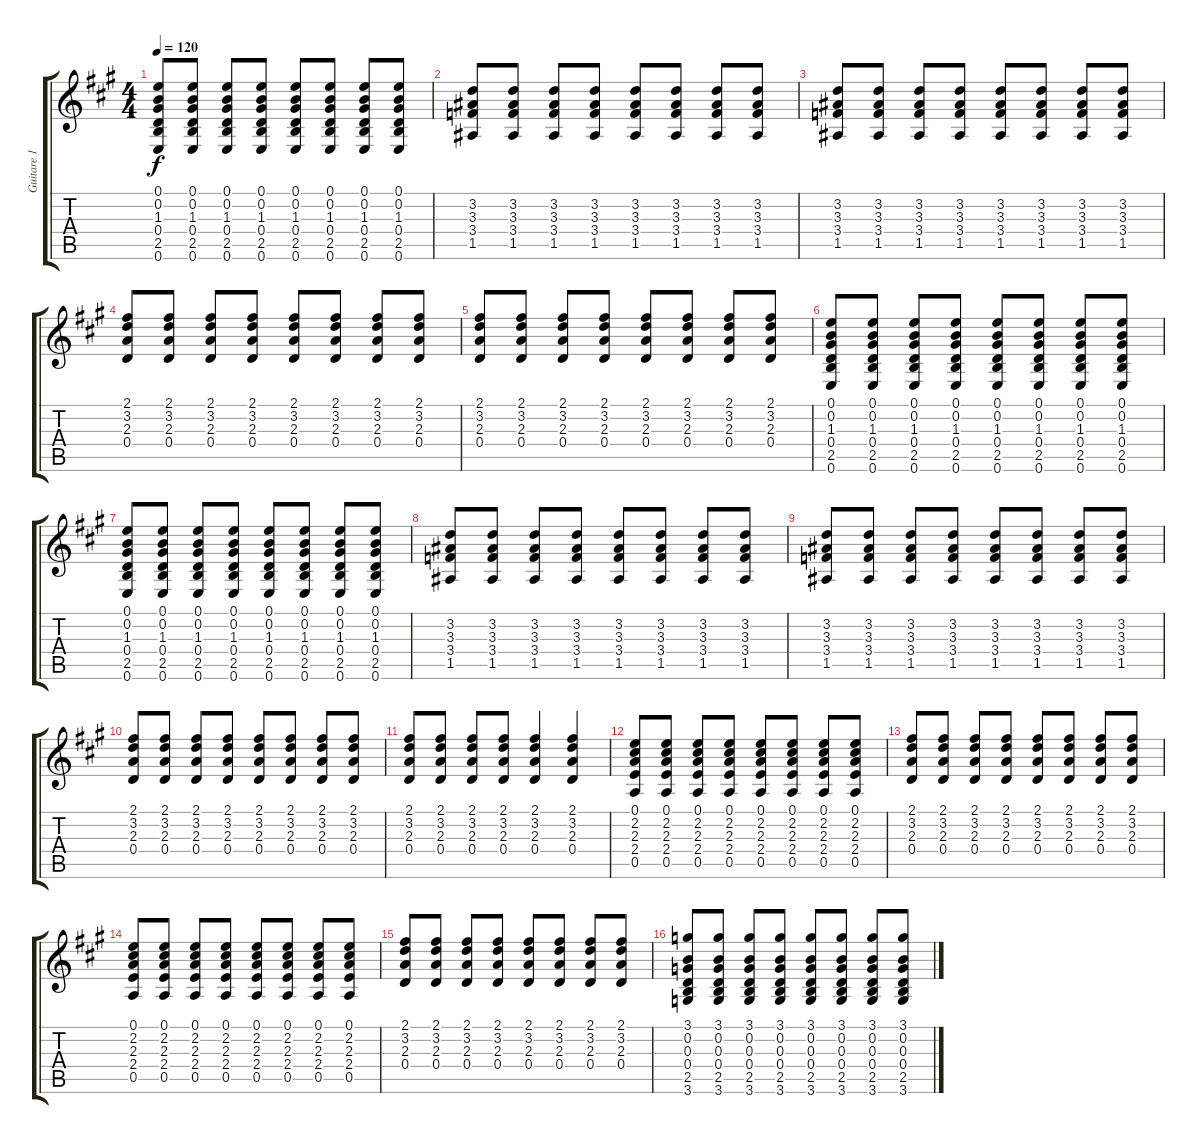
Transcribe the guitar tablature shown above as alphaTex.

\track ("Guitare 1" "Guitare 1") {instrument electricguitarclean}
\staff {score tabs}
\tuning (E4 B3 G3 D3 A2 E2) {hide}
\ts (4 4)
\tempo 120
\clef g2
\ks a
(0.1 0.2 1.3 0.4 2.5 0.6).8{dy f} (0.1 0.2 1.3 0.4 2.5 0.6).8 (0.1 0.2 1.3 0.4 2.5 0.6).8 (0.1 0.2 1.3 0.4 2.5 0.6).8 (0.1 0.2 1.3 0.4 2.5 0.6).8 (0.1 0.2 1.3 0.4 2.5 0.6).8 (0.1 0.2 1.3 0.4 2.5 0.6).8 (0.1 0.2 1.3 0.4 2.5 0.6).8 |
(3.2 3.3 3.4 1.5).8 (3.2 3.3 3.4 1.5).8 (3.2 3.3 3.4 1.5).8 (3.2 3.3 3.4 1.5).8 (3.2 3.3 3.4 1.5).8 (3.2 3.3 3.4 1.5).8 (3.2 3.3 3.4 1.5).8 (3.2 3.3 3.4 1.5).8 |
(3.2 3.3 3.4 1.5).8 (3.2 3.3 3.4 1.5).8 (3.2 3.3 3.4 1.5).8 (3.2 3.3 3.4 1.5).8 (3.2 3.3 3.4 1.5).8 (3.2 3.3 3.4 1.5).8 (3.2 3.3 3.4 1.5).8 (3.2 3.3 3.4 1.5).8 |
(2.1 3.2 2.3 0.4).8 (2.1 3.2 2.3 0.4).8 (2.1 3.2 2.3 0.4).8 (2.1 3.2 2.3 0.4).8 (2.1 3.2 2.3 0.4).8 (2.1 3.2 2.3 0.4).8 (2.1 3.2 2.3 0.4).8 (2.1 3.2 2.3 0.4).8 |
(2.1 3.2 2.3 0.4).8 (2.1 3.2 2.3 0.4).8 (2.1 3.2 2.3 0.4).8 (2.1 3.2 2.3 0.4).8 (2.1 3.2 2.3 0.4).8 (2.1 3.2 2.3 0.4).8 (2.1 3.2 2.3 0.4).8 (2.1 3.2 2.3 0.4).8 |
(0.1 0.2 1.3 0.4 2.5 0.6).8 (0.1 0.2 1.3 0.4 2.5 0.6).8 (0.1 0.2 1.3 0.4 2.5 0.6).8 (0.1 0.2 1.3 0.4 2.5 0.6).8 (0.1 0.2 1.3 0.4 2.5 0.6).8 (0.1 0.2 1.3 0.4 2.5 0.6).8 (0.1 0.2 1.3 0.4 2.5 0.6).8 (0.1 0.2 1.3 0.4 2.5 0.6).8 |
(0.1 0.2 1.3 0.4 2.5 0.6).8 (0.1 0.2 1.3 0.4 2.5 0.6).8 (0.1 0.2 1.3 0.4 2.5 0.6).8 (0.1 0.2 1.3 0.4 2.5 0.6).8 (0.1 0.2 1.3 0.4 2.5 0.6).8 (0.1 0.2 1.3 0.4 2.5 0.6).8 (0.1 0.2 1.3 0.4 2.5 0.6).8 (0.1 0.2 1.3 0.4 2.5 0.6).8 |
(3.2 3.3 3.4 1.5).8 (3.2 3.3 3.4 1.5).8 (3.2 3.3 3.4 1.5).8 (3.2 3.3 3.4 1.5).8 (3.2 3.3 3.4 1.5).8 (3.2 3.3 3.4 1.5).8 (3.2 3.3 3.4 1.5).8 (3.2 3.3 3.4 1.5).8 |
(3.2 3.3 3.4 1.5).8 (3.2 3.3 3.4 1.5).8 (3.2 3.3 3.4 1.5).8 (3.2 3.3 3.4 1.5).8 (3.2 3.3 3.4 1.5).8 (3.2 3.3 3.4 1.5).8 (3.2 3.3 3.4 1.5).8 (3.2 3.3 3.4 1.5).8 |
(2.1 3.2 2.3 0.4).8 (2.1 3.2 2.3 0.4).8 (2.1 3.2 2.3 0.4).8 (2.1 3.2 2.3 0.4).8 (2.1 3.2 2.3 0.4).8 (2.1 3.2 2.3 0.4).8 (2.1 3.2 2.3 0.4).8 (2.1 3.2 2.3 0.4).8 |
(2.1 3.2 2.3 0.4).8 (2.1 3.2 2.3 0.4).8 (2.1 3.2 2.3 0.4).8 (2.1 3.2 2.3 0.4).8 (2.1 3.2 2.3 0.4).4 (2.1 3.2 2.3 0.4).4 |
(0.1 2.2 2.3 2.4 0.5).8 (0.1 2.2 2.3 2.4 0.5).8 (0.1 2.2 2.3 2.4 0.5).8 (0.1 2.2 2.3 2.4 0.5).8 (0.1 2.2 2.3 2.4 0.5).8 (0.1 2.2 2.3 2.4 0.5).8 (0.1 2.2 2.3 2.4 0.5).8 (0.1 2.2 2.3 2.4 0.5).8 |
(2.1 3.2 2.3 0.4).8 (2.1 3.2 2.3 0.4).8 (2.1 3.2 2.3 0.4).8 (2.1 3.2 2.3 0.4).8 (2.1 3.2 2.3 0.4).8 (2.1 3.2 2.3 0.4).8 (2.1 3.2 2.3 0.4).8 (2.1 3.2 2.3 0.4).8 |
(0.1 2.2 2.3 2.4 0.5).8 (0.1 2.2 2.3 2.4 0.5).8 (0.1 2.2 2.3 2.4 0.5).8 (0.1 2.2 2.3 2.4 0.5).8 (0.1 2.2 2.3 2.4 0.5).8 (0.1 2.2 2.3 2.4 0.5).8 (0.1 2.2 2.3 2.4 0.5).8 (0.1 2.2 2.3 2.4 0.5).8 |
(2.1 3.2 2.3 0.4).8 (2.1 3.2 2.3 0.4).8 (2.1 3.2 2.3 0.4).8 (2.1 3.2 2.3 0.4).8 (2.1 3.2 2.3 0.4).8 (2.1 3.2 2.3 0.4).8 (2.1 3.2 2.3 0.4).8 (2.1 3.2 2.3 0.4).8 |
(3.1 0.2 0.3 0.4 2.5 3.6).8 (3.1 0.2 0.3 0.4 2.5 3.6).8 (3.1 0.2 0.3 0.4 2.5 3.6).8 (3.1 0.2 0.3 0.4 2.5 3.6).8 (3.1 0.2 0.3 0.4 2.5 3.6).8 (3.1 0.2 0.3 0.4 2.5 3.6).8 (3.1 0.2 0.3 0.4 2.5 3.6).8 (3.1 0.2 0.3 0.4 2.5 3.6).8
